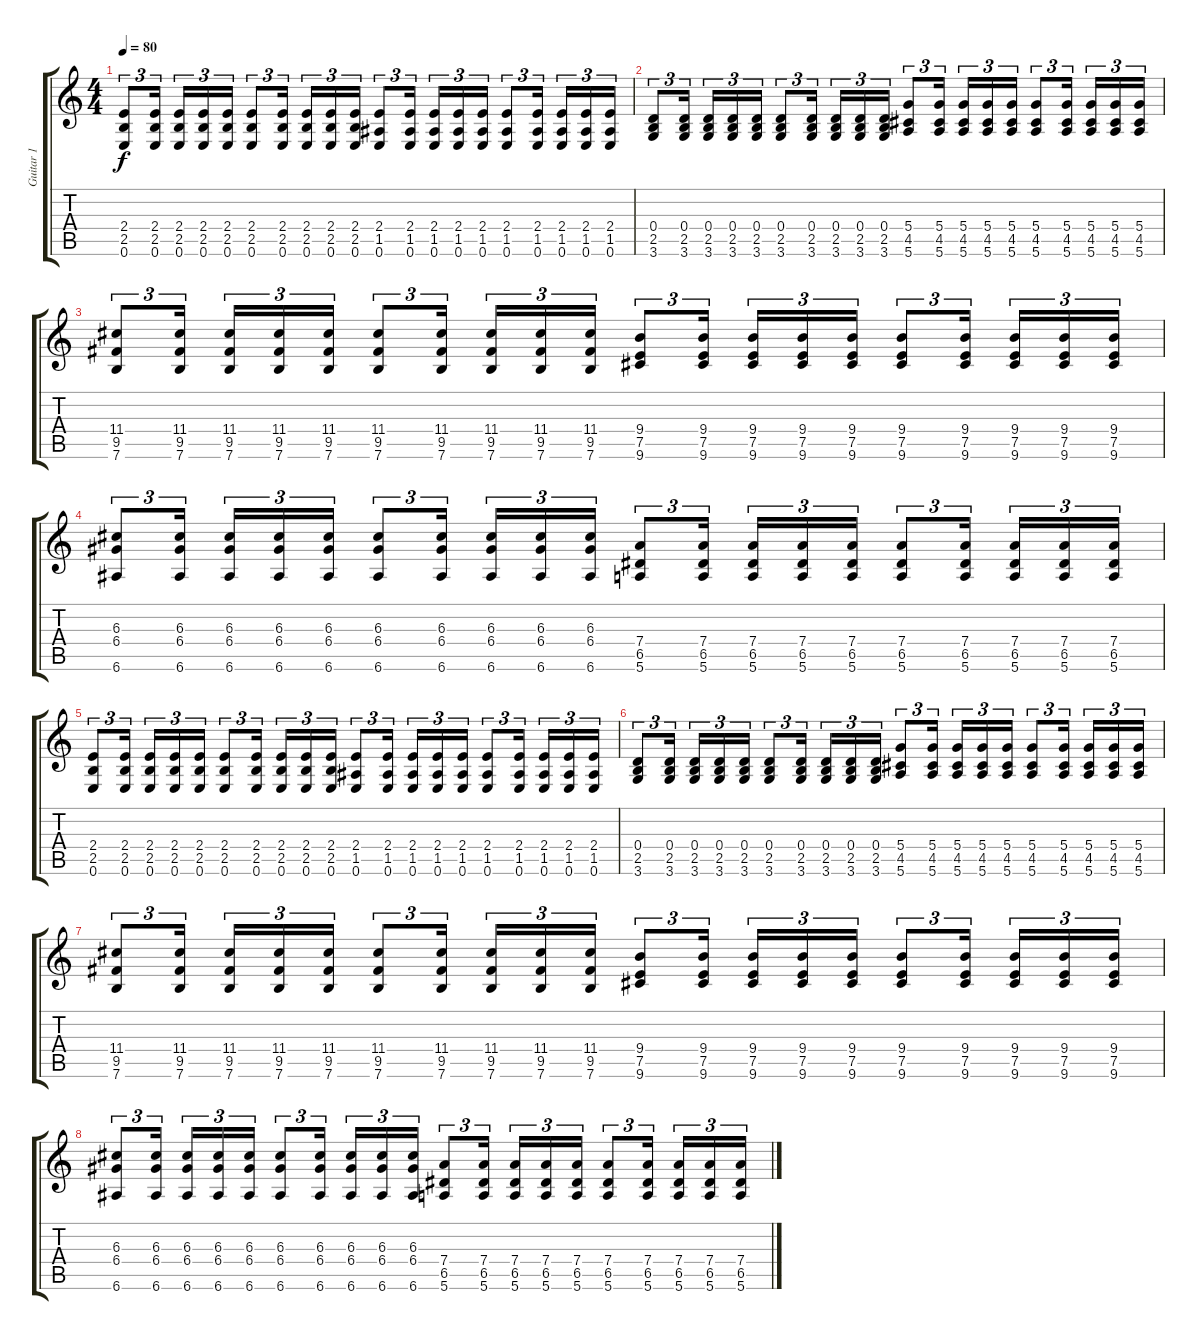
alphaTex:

\track ("Guitar 1" "Guitar 1") {instrument distortionguitar}
\staff {score tabs}
\tuning (E4 B3 G3 D3 A2 E2) {hide}
\ts (4 4)
\tempo 80
\clef g2
\ks c
(2.4 2.5 0.6).8{tu (3 2) dy f instrument distortionguitar} (2.4 2.5 0.6).16{tu (3 2) beam splitsecondary} (2.4 2.5 0.6).16{tu (3 2)} (2.4 2.5 0.6).16{tu (3 2)} (2.4 2.5 0.6).16{tu (3 2)} (2.4 2.5 0.6).8{tu (3 2)} (2.4 2.5 0.6).16{tu (3 2) beam splitsecondary} (2.4 2.5 0.6).16{tu (3 2)} (2.4 2.5 0.6).16{tu (3 2)} (2.4 2.5 0.6).16{tu (3 2)} (2.4 1.5 0.6).8{tu (3 2)} (2.4 1.5 0.6).16{tu (3 2) beam splitsecondary} (2.4 1.5 0.6).16{tu (3 2)} (2.4 1.5 0.6).16{tu (3 2)} (2.4 1.5 0.6).16{tu (3 2)} (2.4 1.5 0.6).8{tu (3 2)} (2.4 1.5 0.6).16{tu (3 2) beam splitsecondary} (2.4 1.5 0.6).16{tu (3 2)} (2.4 1.5 0.6).16{tu (3 2)} (2.4 1.5 0.6).16{tu (3 2)} |
(0.4 2.5 3.6).8{tu (3 2)} (0.4 2.5 3.6).16{tu (3 2) beam splitsecondary} (0.4 2.5 3.6).16{tu (3 2)} (0.4 2.5 3.6).16{tu (3 2)} (0.4 2.5 3.6).16{tu (3 2)} (0.4 2.5 3.6).8{tu (3 2)} (0.4 2.5 3.6).16{tu (3 2) beam splitsecondary} (0.4 2.5 3.6).16{tu (3 2)} (0.4 2.5 3.6).16{tu (3 2)} (0.4 2.5 3.6).16{tu (3 2)} (5.4 4.5 5.6).8{tu (3 2)} (5.4 4.5 5.6).16{tu (3 2) beam splitsecondary} (5.4 4.5 5.6).16{tu (3 2)} (5.4 4.5 5.6).16{tu (3 2)} (5.4 4.5 5.6).16{tu (3 2)} (5.4 4.5 5.6).8{tu (3 2)} (5.4 4.5 5.6).16{tu (3 2) beam splitsecondary} (5.4 4.5 5.6).16{tu (3 2)} (5.4 4.5 5.6).16{tu (3 2)} (5.4 4.5 5.6).16{tu (3 2)} |
(11.4 9.5 7.6).8{tu (3 2)} (11.4 9.5 7.6).16{tu (3 2) beam splitsecondary} (11.4 9.5 7.6).16{tu (3 2)} (11.4 9.5 7.6).16{tu (3 2)} (11.4 9.5 7.6).16{tu (3 2)} (11.4 9.5 7.6).8{tu (3 2)} (11.4 9.5 7.6).16{tu (3 2) beam splitsecondary} (11.4 9.5 7.6).16{tu (3 2)} (11.4 9.5 7.6).16{tu (3 2)} (11.4 9.5 7.6).16{tu (3 2)} (9.4 7.5 9.6).8{tu (3 2)} (9.4 7.5 9.6).16{tu (3 2) beam splitsecondary} (9.4 7.5 9.6).16{tu (3 2)} (9.4 7.5 9.6).16{tu (3 2)} (9.4 7.5 9.6).16{tu (3 2)} (9.4 7.5 9.6).8{tu (3 2)} (9.4 7.5 9.6).16{tu (3 2) beam splitsecondary} (9.4 7.5 9.6).16{tu (3 2)} (9.4 7.5 9.6).16{tu (3 2)} (9.4 7.5 9.6).16{tu (3 2)} |
(6.3 6.4 6.6).8{tu (3 2)} (6.3 6.4 6.6).16{tu (3 2) beam splitsecondary} (6.3 6.4 6.6).16{tu (3 2)} (6.3 6.4 6.6).16{tu (3 2)} (6.3 6.4 6.6).16{tu (3 2)} (6.3 6.4 6.6).8{tu (3 2)} (6.3 6.4 6.6).16{tu (3 2) beam splitsecondary} (6.3 6.4 6.6).16{tu (3 2)} (6.3 6.4 6.6).16{tu (3 2)} (6.3 6.4 6.6).16{tu (3 2)} (7.4 6.5 5.6).8{tu (3 2)} (7.4 6.5 5.6).16{tu (3 2) beam splitsecondary} (7.4 6.5 5.6).16{tu (3 2)} (7.4 6.5 5.6).16{tu (3 2)} (7.4 6.5 5.6).16{tu (3 2)} (7.4 6.5 5.6).8{tu (3 2)} (7.4 6.5 5.6).16{tu (3 2) beam splitsecondary} (7.4 6.5 5.6).16{tu (3 2)} (7.4 6.5 5.6).16{tu (3 2)} (7.4 6.5 5.6).16{tu (3 2)} |
(2.4 2.5 0.6).8{tu (3 2) instrument distortionguitar} (2.4 2.5 0.6).16{tu (3 2) beam splitsecondary} (2.4 2.5 0.6).16{tu (3 2)} (2.4 2.5 0.6).16{tu (3 2)} (2.4 2.5 0.6).16{tu (3 2)} (2.4 2.5 0.6).8{tu (3 2)} (2.4 2.5 0.6).16{tu (3 2) beam splitsecondary} (2.4 2.5 0.6).16{tu (3 2)} (2.4 2.5 0.6).16{tu (3 2)} (2.4 2.5 0.6).16{tu (3 2)} (2.4 1.5 0.6).8{tu (3 2)} (2.4 1.5 0.6).16{tu (3 2) beam splitsecondary} (2.4 1.5 0.6).16{tu (3 2)} (2.4 1.5 0.6).16{tu (3 2)} (2.4 1.5 0.6).16{tu (3 2)} (2.4 1.5 0.6).8{tu (3 2)} (2.4 1.5 0.6).16{tu (3 2) beam splitsecondary} (2.4 1.5 0.6).16{tu (3 2)} (2.4 1.5 0.6).16{tu (3 2)} (2.4 1.5 0.6).16{tu (3 2)} |
(0.4 2.5 3.6).8{tu (3 2)} (0.4 2.5 3.6).16{tu (3 2) beam splitsecondary} (0.4 2.5 3.6).16{tu (3 2)} (0.4 2.5 3.6).16{tu (3 2)} (0.4 2.5 3.6).16{tu (3 2)} (0.4 2.5 3.6).8{tu (3 2)} (0.4 2.5 3.6).16{tu (3 2) beam splitsecondary} (0.4 2.5 3.6).16{tu (3 2)} (0.4 2.5 3.6).16{tu (3 2)} (0.4 2.5 3.6).16{tu (3 2)} (5.4 4.5 5.6).8{tu (3 2)} (5.4 4.5 5.6).16{tu (3 2) beam splitsecondary} (5.4 4.5 5.6).16{tu (3 2)} (5.4 4.5 5.6).16{tu (3 2)} (5.4 4.5 5.6).16{tu (3 2)} (5.4 4.5 5.6).8{tu (3 2)} (5.4 4.5 5.6).16{tu (3 2) beam splitsecondary} (5.4 4.5 5.6).16{tu (3 2)} (5.4 4.5 5.6).16{tu (3 2)} (5.4 4.5 5.6).16{tu (3 2)} |
(11.4 9.5 7.6).8{tu (3 2)} (11.4 9.5 7.6).16{tu (3 2) beam splitsecondary} (11.4 9.5 7.6).16{tu (3 2)} (11.4 9.5 7.6).16{tu (3 2)} (11.4 9.5 7.6).16{tu (3 2)} (11.4 9.5 7.6).8{tu (3 2)} (11.4 9.5 7.6).16{tu (3 2) beam splitsecondary} (11.4 9.5 7.6).16{tu (3 2)} (11.4 9.5 7.6).16{tu (3 2)} (11.4 9.5 7.6).16{tu (3 2)} (9.4 7.5 9.6).8{tu (3 2)} (9.4 7.5 9.6).16{tu (3 2) beam splitsecondary} (9.4 7.5 9.6).16{tu (3 2)} (9.4 7.5 9.6).16{tu (3 2)} (9.4 7.5 9.6).16{tu (3 2)} (9.4 7.5 9.6).8{tu (3 2)} (9.4 7.5 9.6).16{tu (3 2) beam splitsecondary} (9.4 7.5 9.6).16{tu (3 2)} (9.4 7.5 9.6).16{tu (3 2)} (9.4 7.5 9.6).16{tu (3 2)} |
(6.3 6.4 6.6).8{tu (3 2)} (6.3 6.4 6.6).16{tu (3 2) beam splitsecondary} (6.3 6.4 6.6).16{tu (3 2)} (6.3 6.4 6.6).16{tu (3 2)} (6.3 6.4 6.6).16{tu (3 2)} (6.3 6.4 6.6).8{tu (3 2)} (6.3 6.4 6.6).16{tu (3 2) beam splitsecondary} (6.3 6.4 6.6).16{tu (3 2)} (6.3 6.4 6.6).16{tu (3 2)} (6.3 6.4 6.6).16{tu (3 2)} (7.4 6.5 5.6).8{tu (3 2)} (7.4 6.5 5.6).16{tu (3 2) beam splitsecondary} (7.4 6.5 5.6).16{tu (3 2)} (7.4 6.5 5.6).16{tu (3 2)} (7.4 6.5 5.6).16{tu (3 2)} (7.4 6.5 5.6).8{tu (3 2)} (7.4 6.5 5.6).16{tu (3 2) beam splitsecondary} (7.4 6.5 5.6).16{tu (3 2)} (7.4 6.5 5.6).16{tu (3 2)} (7.4 6.5 5.6).16{tu (3 2)}
